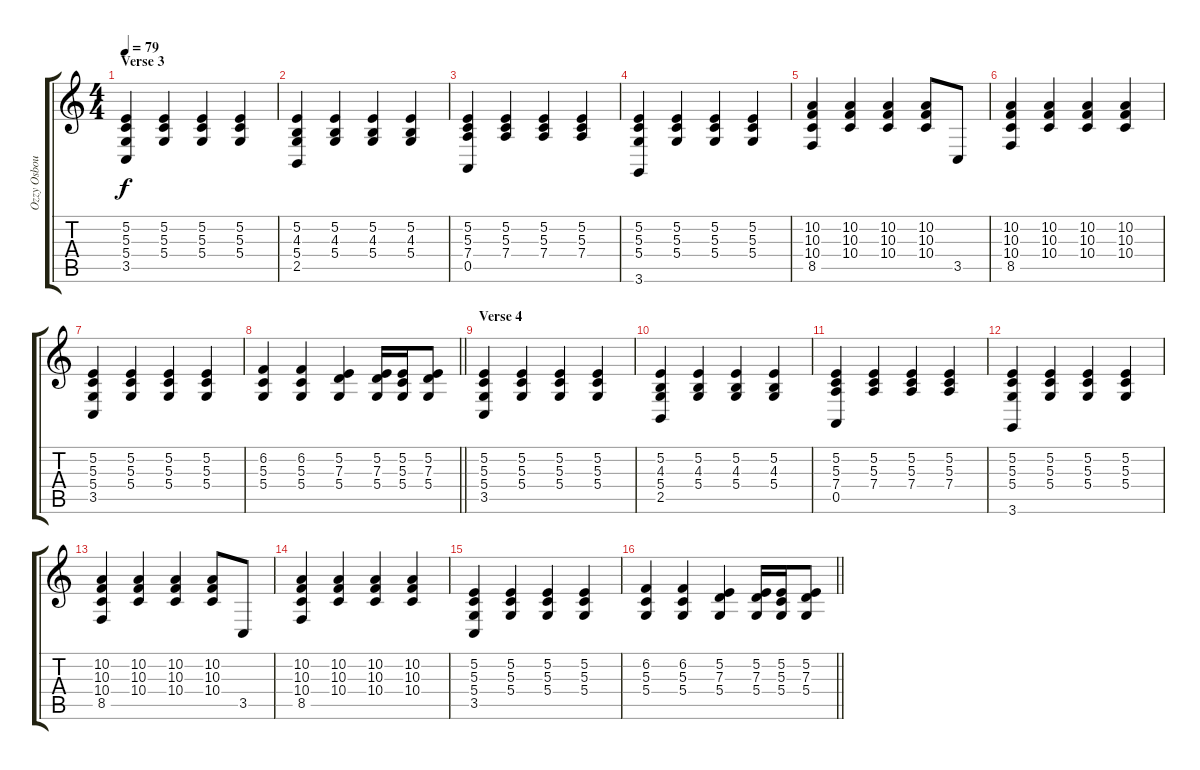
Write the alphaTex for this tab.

\track ("Ozzy Osbourne" "Ozzy Osbou") {instrument acousticgrandpiano}
\staff {score tabs}
\tuning (E4 B3 G3 D3 A2 E2) {hide}
\ts (4 4)
\section ("" "Verse 3")
\tempo 79
\clef g2
\ks c
(5.2 5.3 5.4 3.5).4{dy f} (5.2 5.3 5.4).4 (5.2 5.3 5.4).4 (5.2 5.3 5.4).4 |
(5.2 4.3 5.4 2.5).4 (5.2 4.3 5.4).4 (5.2 4.3 5.4).4 (5.2 4.3 5.4).4 |
(5.2 5.3 7.4 0.5).4 (5.2 5.3 7.4).4 (5.2 5.3 7.4).4 (5.2 5.3 7.4).4 |
(5.2 5.3 5.4 3.6).4 (5.2 5.3 5.4).4 (5.2 5.3 5.4).4 (5.2 5.3 5.4).4 |
(10.2 10.3 10.4 8.5).4 (10.2 10.3 10.4).4 (10.2 10.3 10.4).4 (10.2 10.3 10.4).8 3.5.8 |
(10.2 10.3 10.4 8.5).4 (10.2 10.3 10.4).4 (10.2 10.3 10.4).4 (10.2 10.3 10.4).4 |
(5.2 5.3 5.4 3.5).4 (5.2 5.3 5.4).4 (5.2 5.3 5.4).4 (5.2 5.3 5.4).4 |
\barLineRight lightlight
(6.2 5.3 5.4).4 (6.2 5.3 5.4).4 (5.2 7.3 5.4).4 (5.2 7.3 5.4).16 (5.2 5.3 5.4).16 (5.2 7.3 5.4).8 |
\section ("" "Verse 4")
(5.2 5.3 5.4 3.5).4 (5.2 5.3 5.4).4 (5.2 5.3 5.4).4 (5.2 5.3 5.4).4 |
(5.2 4.3 5.4 2.5).4 (5.2 4.3 5.4).4 (5.2 4.3 5.4).4 (5.2 4.3 5.4).4 |
(5.2 5.3 7.4 0.5).4 (5.2 5.3 7.4).4 (5.2 5.3 7.4).4 (5.2 5.3 7.4).4 |
(5.2 5.3 5.4 3.6).4 (5.2 5.3 5.4).4 (5.2 5.3 5.4).4 (5.2 5.3 5.4).4 |
(10.2 10.3 10.4 8.5).4 (10.2 10.3 10.4).4 (10.2 10.3 10.4).4 (10.2 10.3 10.4).8 3.5.8 |
(10.2 10.3 10.4 8.5).4 (10.2 10.3 10.4).4 (10.2 10.3 10.4).4 (10.2 10.3 10.4).4 |
(5.2 5.3 5.4 3.5).4 (5.2 5.3 5.4).4 (5.2 5.3 5.4).4 (5.2 5.3 5.4).4 |
\barLineRight lightlight
(6.2 5.3 5.4).4 (6.2 5.3 5.4).4 (5.2 7.3 5.4).4 (5.2 7.3 5.4).16 (5.2 5.3 5.4).16 (5.2 7.3 5.4).8
